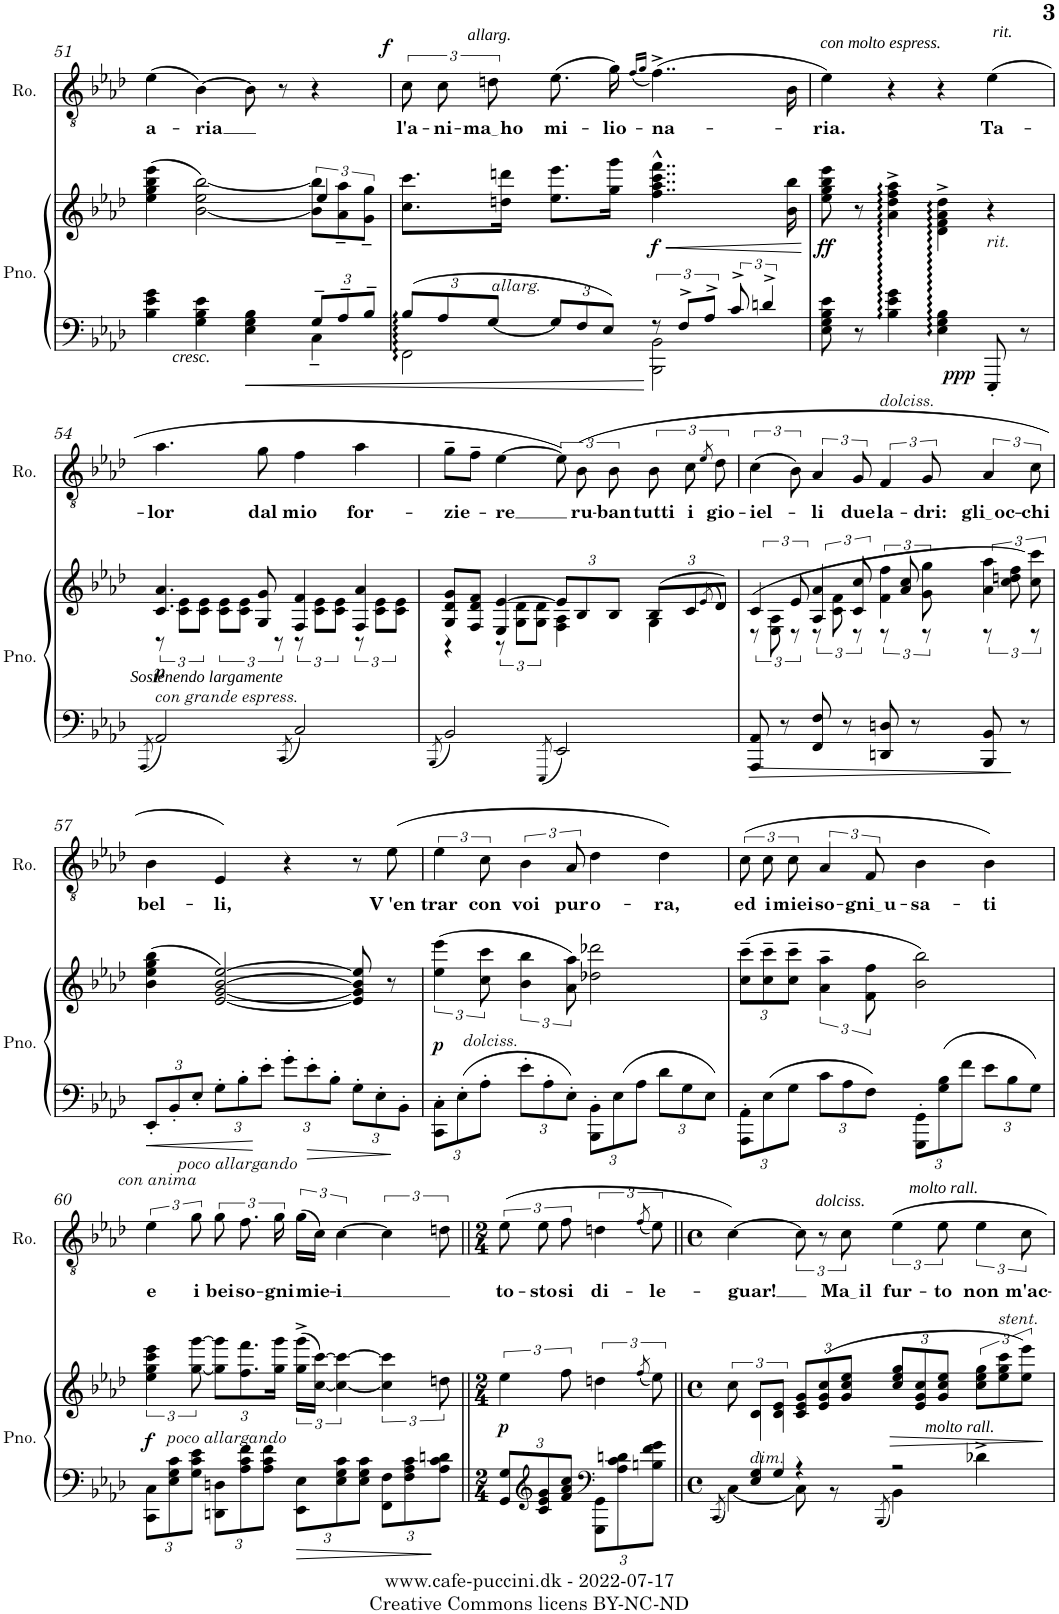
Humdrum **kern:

**kern	**kern	**dynam	**kern	**text	**dynam
*part2	*part2	*part2	*part1	*part1	*part1
*staff3	*staff2	*staff2/3	*staff1	*staff1	*staff1
*I"Piano	*	*	*I"Tenor Rodolfo	*	*
*I'Pno.	*	*	*I'Ro.	*	*
!!LO:PB:g=z
*clefF4	*clefG2	*	*clefGv2	*	*
*k[b-e-a-d-]	*k[b-e-a-d-]	*	*k[b-e-a-d-]	*	*
*M4/4	*M4/4	*	*M4/4	*	*
*met(c)	*met(c)	*	*met(c)	*	*
=51	=51	=51	=51	=51	=51
*^	*^	*	*	*	*
!	!	!	!	!	!	!LO:LY:b	!
4g\	4B-\ 4e-\	(4ee-\ 4gg\ 4bb-\ 4eee-\	4ryy	.	(4e-\	a-	.
!	!	!	!	!LO:DY:b=2	!	!LO:LY:b	!
4e-\	4G\ 4B-\	[2b-\ 2ee-\ [2bb-\)	2ryy	other-dynamics	[4B-\)	-ria	.
4B-\	4E-\ 4G\	.	.	.	8B-\]	.	.
.	.	.	.	.	8r	.	.
*Xbrackettup	*	*	*	*	*	*	*
12G~/L	4C~\	12b-\] 12bb-\]L	4ee-/	.	4r	.	.
12A-~/	.	12a-\~ 12aa-\~	.	.	.	.	.
12B-~/J	.	12g\~ 12gg\~J	.	.	.	.	.
*	*	*v	*v	*	*	*	*
=52	=52	=52	=52	=52	=52	=52
!	!	!	!	!	!LO:LY:b	!LO:DY:a
12B-/L	2FF\	8.cc\ 8.ccc\L	.	12c\	l'a-	f
!	!	!	!	!	!LO:LY:b	!
12A-/	.	.	.	12c\	-ni-	.
!LO:TX:a:i:t=allarg.	!	!	!	!	!	!
!	!	!	!	!	!LO:LY:b	!LO:DY:a
[<12G/J	.	.	.	12dn\	ma ho	other-dynamics
.	.	16ddn\ 16dddn\Jk	.	.	.	.
!	!	!	!	!	!LO:LY:b	!
12G/L]	.	8.ee-\ 8.eee-\L	.	(8.e-\	mi-	.
12F/	.	.	.	.	.	.
12E-/J	.	.	.	.	.	.
!	!	!	!	!	!LO:LY:b	!
.	.	16gg\ 16ggg\Jk	.	16g\)	-lio-	.
.	.	.	.	(16qf/LL	.	.
.	.	.	.	16qg/JJ	.	.
*brackettup	*	*	*	*	*	*
!	!	!	!LO:HP:b	!	!LO:LY:b	!
!	!	!	!LO:DY:n=1:b	!	!	!
12r	2BBB-\ 2BB-\	4..ff\^^ 4..aa-\^^ 4..ccc\^^ 4..fff\^^	< f	(4..f^\)	-na-	.
12F^/L	.	.	.	.	.	.
12A-^/J	.	.	.	.	.	.
12c^/	.	.	.	.	.	.
6dn^/	.	.	.	.	.	.
.	.	16b-\ 16bb-\	.	16B-\	.	.
*v	*v	*	*	*	*	*
.	.	[	.	.	.
=53	=53	=53	=53	=53	=53
!	!	!LO:DY:b	!	!LO:LY:b	!
8E-\ 8G\ 8B-\ 8e-\	8ee-\ 8gg\ 8bb-\ 8eee-\	ff	4e-\)	-ria.	.
8r	8r	.	.	.	.
!	!	!	!	!	!LO:DY:a
4B-\ 4e-\ 4g\	4a-\^ 4dd-\^ 4ff\^ 4aa-\^	.	4r	.	other-dynamics
4E-\ 4G\ 4B-\	4d-\^> 4f\^> 4a-\^> 4dd-\^>	.	4r	.	.
!	!LO:TX:b:i:t=rit.	!	!	!	!
!	!	!LO:DY:b=2	!	!LO:LY:b	!LO:DY:a
8EEE-'/	4r	ppp	(4e-\	Ta-	other-dynamics
8r	.	.	.	.	.
!!LO:LB:g=z
=54	=54	=54	=54	=54	=54
8qAAA-/	.	.	.	.	.
*	*^	*	*	*	*
!LO:TX:a:i:t=con grande espress.	!	!	!	!	!	!
!	!	!	!LO:DY:b	!	!LO:LY:b	!
2AA-/	4.c/ 4.a-/	12r	p	4.a-\	-lor	.
.	.	12c\ 12e-\L	.	.	.	.
!	!	!	!LO:DY:b	!	!	!
.	.	12c\ 12e-\J	other-dynamics	.	.	.
.	.	12c\ 12e-\L	.	.	.	.
.	.	12c\ 12e-\J	.	.	.	.
!	!	!	!	!	!LO:LY:b	!
.	8G/ 8g/	.	.	8g\	dal	.
.	.	12r	.	.	.	.
8qCC/	.	.	.	.	.	.
!	!	!	!	!	!LO:LY:b	!
2C/	4F/ 4f/	12r	.	4f\	mio	.
.	.	12c\ 12e-\L	.	.	.	.
.	.	12c\ 12e-\J	.	.	.	.
!	!	!	!	!	!LO:LY:b	!
.	4F/ 4a-/	12r	.	4a-\	for-	.
.	.	12c\ 12e-\L	.	.	.	.
.	.	12c\ 12e-\J	.	.	.	.
=55	=55	=55	=55	=55	=55	=55
8qBBB-/	.	.	.	.	.	.
!	!	!	!	!	!LO:LY:b	!
2BB-/	8G/ 8d-/ 8g/L	4r	.	8g~\L	-zie-	.
.	8F/ 8d-/ 8f/J	.	.	8f~\J	.	.
!	!	!	!	!	!LO:LY:b	!
.	4E-/ [4e-/	12r	.	[4e-\	-re	.
.	.	12G\ 12d-\L	.	.	.	.
.	.	12G\ 12d-\J	.	.	.	.
8qEEE-/	.	.	.	.	.	.
*	*Xbrackettup	*	*	*	*	*
2EE-/	12e-/L]	4F\ 4A-\	.	12e-,\])	.	.
!	!	!	!	!	!LO:LY:b	!
.	12B-/	.	.	(12B-\	ru-	.
!	!	!	!	!	!LO:LY:b	!
.	12B-/J	.	.	12B-\	-ban	.
!	!	!	!	!	!LO:LY:b	!
.	(12B-/L	4G\	.	12B-\	tutti	.
!	!	!	!	!	!LO:LY:b	!
.	12c/	.	.	12c\	i	.
.	(8qe-/	.	.	8qe-/	.	.
!	!	!	!	!	!LO:LY:b	!
.	12d-/J))	.	.	12d-\	gio-	.
=56	=56	=56	=56	=56	=56	=56
*	*brackettup	*	*	*	*	*
!	!	!	!	!	!LO:LY:b	!
8AAA-/ 8AA-/	(6c/	12r	.	(6c\	-iel-	.
.	.	12E-\ 12A-\	.	.	.	.
8r	.	.	.	.	.	.
.	12e-/	12r	.	12B-\)	.	.
!	!	!	!	!	!LO:LY:b	!
8FF/ 8F/	6A-/ 6a-/	12r	.	6A-/	-li	.
.	.	12c\ 12f\	.	.	.	.
8r	.	.	.	.	.	.
!	!	!	!	!	!LO:LY:b	!
.	12c/ 12cc/	12r	.	12G/	due	.
!	!	!	!	!LO:TX:a:i:t=dolciss.	!	!
!	!	!	!	!	!LO:LY:b	!
8DDn/ 8Dn/	6f\ 6ff\	12r	.	6F/	la-	.
.	.	12a-/ 12cc/	.	.	.	.
8r	.	.	.	.	.	.
!	!	!	!	!	!LO:LY:b	!
.	12g\ 12gg\	12r	.	12G/	-dri:	.
!	!	!	!	!	!LO:LY:b	!
8BBB-/ 8BB-/	6a-\ 6aa-\	12r	.	6A-/	gli oc	.
.	.	12cc\ 12ddn\ 12ff\	.	.	.	.
8r	.	.	.	.	.	.
!	!	!	!	!	!LO:LY:b	!
.	12cc\ 12ccc\)	12r	.	12c\	-chi	.
*	*v	*v	*	*	*	*
!!LO:LB:g=z
=57	=57	=57	=57	=57	=57
*Xbrackettup	*	*	*	*	*
*	*^	*	*	*	*
!	!	!	!	!	!LO:LY:b	!
*	*v	*v	*	*	*	*
12EE-'/L	(4b-\ 4ee-\ 4gg\ 4bb-\	.	4B-\	bel-	.
12BB-'/	.	.	.	.	.
12E-'/J	.	.	.	.	.
!	!	!	!	!LO:LY:b	!
12G'\L	[2e-/ [2g/ [2b-/ [2ee-/)	.	4E-/)	-li,	.
12B-'\	.	.	.	.	.
12e-'\J	.	.	.	.	.
12g'\L	.	.	4r	.	.
12e-'\	.	.	.	.	.
12B-'\J	.	.	.	.	.
12G'\L	8e-/] 8g/] 8b-/] 8ee-/]	.	8r	.	.
12E-'\	.	.	.	.	.
!	!	!	!	!LO:LY:b	!
.	8r	.	(8e-\	V 'en	.
12BB-'\J	.	.	.	.	.
=58	=58	=58	=58	=58	=58
!	!	!LO:DY:b	!	!LO:LY:b	!
12CC\' 12C\'L	(6ee-\ 6eee-\	p	6e-\	trar	.
12E-'\	.	.	.	.	.
!	!LO:TX:b:i:t=dolciss.	!	!	!	!
!	!	!	!	!LO:LY:b	!
12A-'\J	12cc\ 12ccc\	.	12c\	con	.
!	!	!	!	!LO:LY:b	!
12e-'\L	6b-\ 6bb-\	.	6B-\	voi	.
12A-'\	.	.	.	.	.
!	!	!	!	!LO:LY:b	!
12E-'\J	12a-\ 12aa-\)	.	12A-/	pur	.
!	!	!	!	!LO:LY:b	!
12BBB-\' 12BB-\'L	2dd-X\ 2ddd-X\	.	4d-\	o-	.
12E-\	.	.	.	.	.
12A-\J	.	.	.	.	.
!	!	!	!	!LO:LY:b	!
12d-\L	.	.	4d-\)	-ra,	.
12G\	.	.	.	.	.
12E-\J	.	.	.	.	.
=59	=59	=59	=59	=59	=59
*	*Xbrackettup	*	*	*	*
!	!	!	!	!LO:LY:b	!
12AAA-\' 12AA-\'L	(12cc\~ 12ccc\~L	.	(12c\	-ed	.
!	!	!	!	!LO:LY:b	!
12E-\	12cc\~ 12ccc\~	.	12c\	i	.
!	!	!	!	!LO:LY:b	!
12G\J	12cc\~ 12ccc\~J	.	12c\	miei	.
*	*brackettup	*	*	*	*
!	!	!	!	!LO:LY:b	!
12c\L	6a-\~ 6aa-\~	.	6A-/	so-	.
12A-\	.	.	.	.	.
!	!	!	!	!LO:LY:b	!
12F\J	12f\ 12ff\	.	12F/	gni u	.
!	!	!	!	!LO:LY:b	!
12GGG\' 12GG\'L	2b-\ 2bb-\)	.	4B-\	-sa-	.
12G\ 12B-\	.	.	.	.	.
12f\J	.	.	.	.	.
!	!	!	!	!LO:LY:b	!
12e-\L	.	.	4B-,\)	-ti	.
12B-\	.	.	.	.	.
12G\J	.	.	.	.	.
!!LO:LB:g=z
=60	=60	=60	=60	=60	=60
!	!	!	!LO:TX:a:i:t=poco allargando	!	!
!	!LO:TX:b:i:t=poco allargando	!	!	!	!
!	!	!LO:DY:b	!	!LO:LY:b	!
12CC\ 12C\L	6ee-\ 6gg\ 6ccc\ 6eee-\	f	6e-\	e	.
12E-\ 12G\ 12c\	.	.	.	.	.
!	!	!	!LO:TX:a:i:t=con anima	!	!
!	!	!	!	!LO:LY:b	!
12G\ 12c\ 12e-\J	[12gg\ [12ggg\	.	12g\	i	.
*	*Xbrackettup	*	*	*	*
!	!	!	!	!LO:LY:b	!
12DDn\ 12Dn\L	12gg\] 12ggg\]L	.	12g\	bei	.
!	!	!	!	!LO:LY:b	!
12A-\ 12c\ 12f\	12.ff\ 12.fff\	.	12.f\	so-	.
12A-\ 12c\ 12f\J	.	.	.	.	.
!	!	!	!	!LO:LY:b	!
.	24gg\ 24ggg\Jk	.	24g\	-gni	.
*	*brackettup	*	*	*	*
!	!	!	!	!LO:LY:b	!
12EE-\ 12E-\L	(24gg\^ 24ggg\^LL	.	(24g\LL	mie-	.
.	[24cc\ [24ccc\JJ)	.	24c\JJ)	.	.
!	!	!	!	!LO:LY:b	!
12E-\ 12G\ 12c\	6cc\_ 6ccc\_	.	[6c\	-i	.
12E-\ 12G\ 12c\J	.	.	.	.	.
12FF\ 12F\L	6cc\] 6ccc\]	.	6c\]	.	.
12F\ 12A-\ 12c\	.	.	.	.	.
12A-\ 12c\ 12dn\J	12ddn\	.	12dn\	.	.
=61||	=61||	=61||	=61||	=61||	=61||
*M2/4	*M2/4	*	*M2/4	*	*
!	!	!LO:DY:b	!	!LO:LY:b	!
12GG/ 12G/L	6ee-\	p	(12e-\	to-	.
*clefG2	*	*	*	*	*
!	!	!	!	!LO:LY:b	!
12c/ 12e-/ 12g/	.	.	12e-\	-sto	.
!	!	!	!	!LO:LY:b	!
12f/ 12a-/ 12cc/J	12ff\	.	12f\	si	.
*clefF4	*	*	*	*	*
!	!	!	!	!LO:LY:b	!
12GGG\ 12GG\L	6ddn\	.	6dn\	di-	.
12A-\ 12c\ 12dn\	.	.	.	.	.
.	(8qff/	.	(8qf/	.	.
!	!	!	!	!LO:LY:b	!
12Bn\ 12f\ 12g\J	12ee-\)	.	12e-\)	-le-	.
=62||	=62||	=62||	=62||	=62||	=62||
*M4/4	*M4/4	*	*M4/4	*	*
*met(c)	*met(c)	*	*met(c)	*	*
*^	*	*	*	*	*
.	8qCC/	.	.	.	.	.
*v	*v	*	*	*	*	*
*Xtuplet	*	*	*	*	*
*^	*	*	*	*	*
!	!	!	!	!	!LO:LY:b	!
12ryy	[4C\	12cc\	.	[4c\)	-guar!	.
!	!	!LO:TX:b:i:t=dim.	!	!	!	!
12E-/ 12G/L	.	12C/ 12E-/ 12c/L	.	.	.	.
12G/J	.	12E-/ 12c/ 12e-/J	.	.	.	.
*	*	*Xbrackettup	*	*	*	*
4r	8C\]	12c/ 12e-/ 12g/L	.	12c\]	.	.
.	.	(12e-/ 12g/ 12cc/	.	12r	.	.
.	8r	.	.	.	.	.
!	!	!	!	!	!LO:LY:b	!LO:DY:a
.	.	12g/ 12cc/ 12ee-/J	.	12c\	Ma il	other-dynamics
.	8qBBB-/	.	.	.	.	.
!	!	!	!LO:HP:b	!	!LO:LY:b	!LO:DY:a
2r	4BB-\	12cc/ 12ee-/ 12gg/L	>	6e-\	fur-	other-dynamics
.	.	12e-/ 12g/ 12cc/	.	.	.	.
!	!	!	!	!	!LO:LY:b	!
.	.	12g/ 12cc/ 12ee-/J	.	12e-\	-to	.
*	*	*brackettup	*	*	*	*
!	!	!	!LO:DY:b	!	!LO:LY:b	!
.	4d-X^>\	12cc\ 12ee-\ 12gg\L	other-dynamics	6e-\	non	.
!	!	!LO:TX:a:i:t=stent.	!	!	!	!
.	.	12ee-\ 12gg\ 12ccc\	.	.	.	.
!	!	!	!	!	!LO:LY:b	!
.	.	12ee-\ 12eee-\J)	.	12c\	m'ac-	.
*v	*v	*	*	*	*	*
.	.	]	.	.	.
=	=	=	=	=	=
*-	*-	*-	*-	*-	*-
